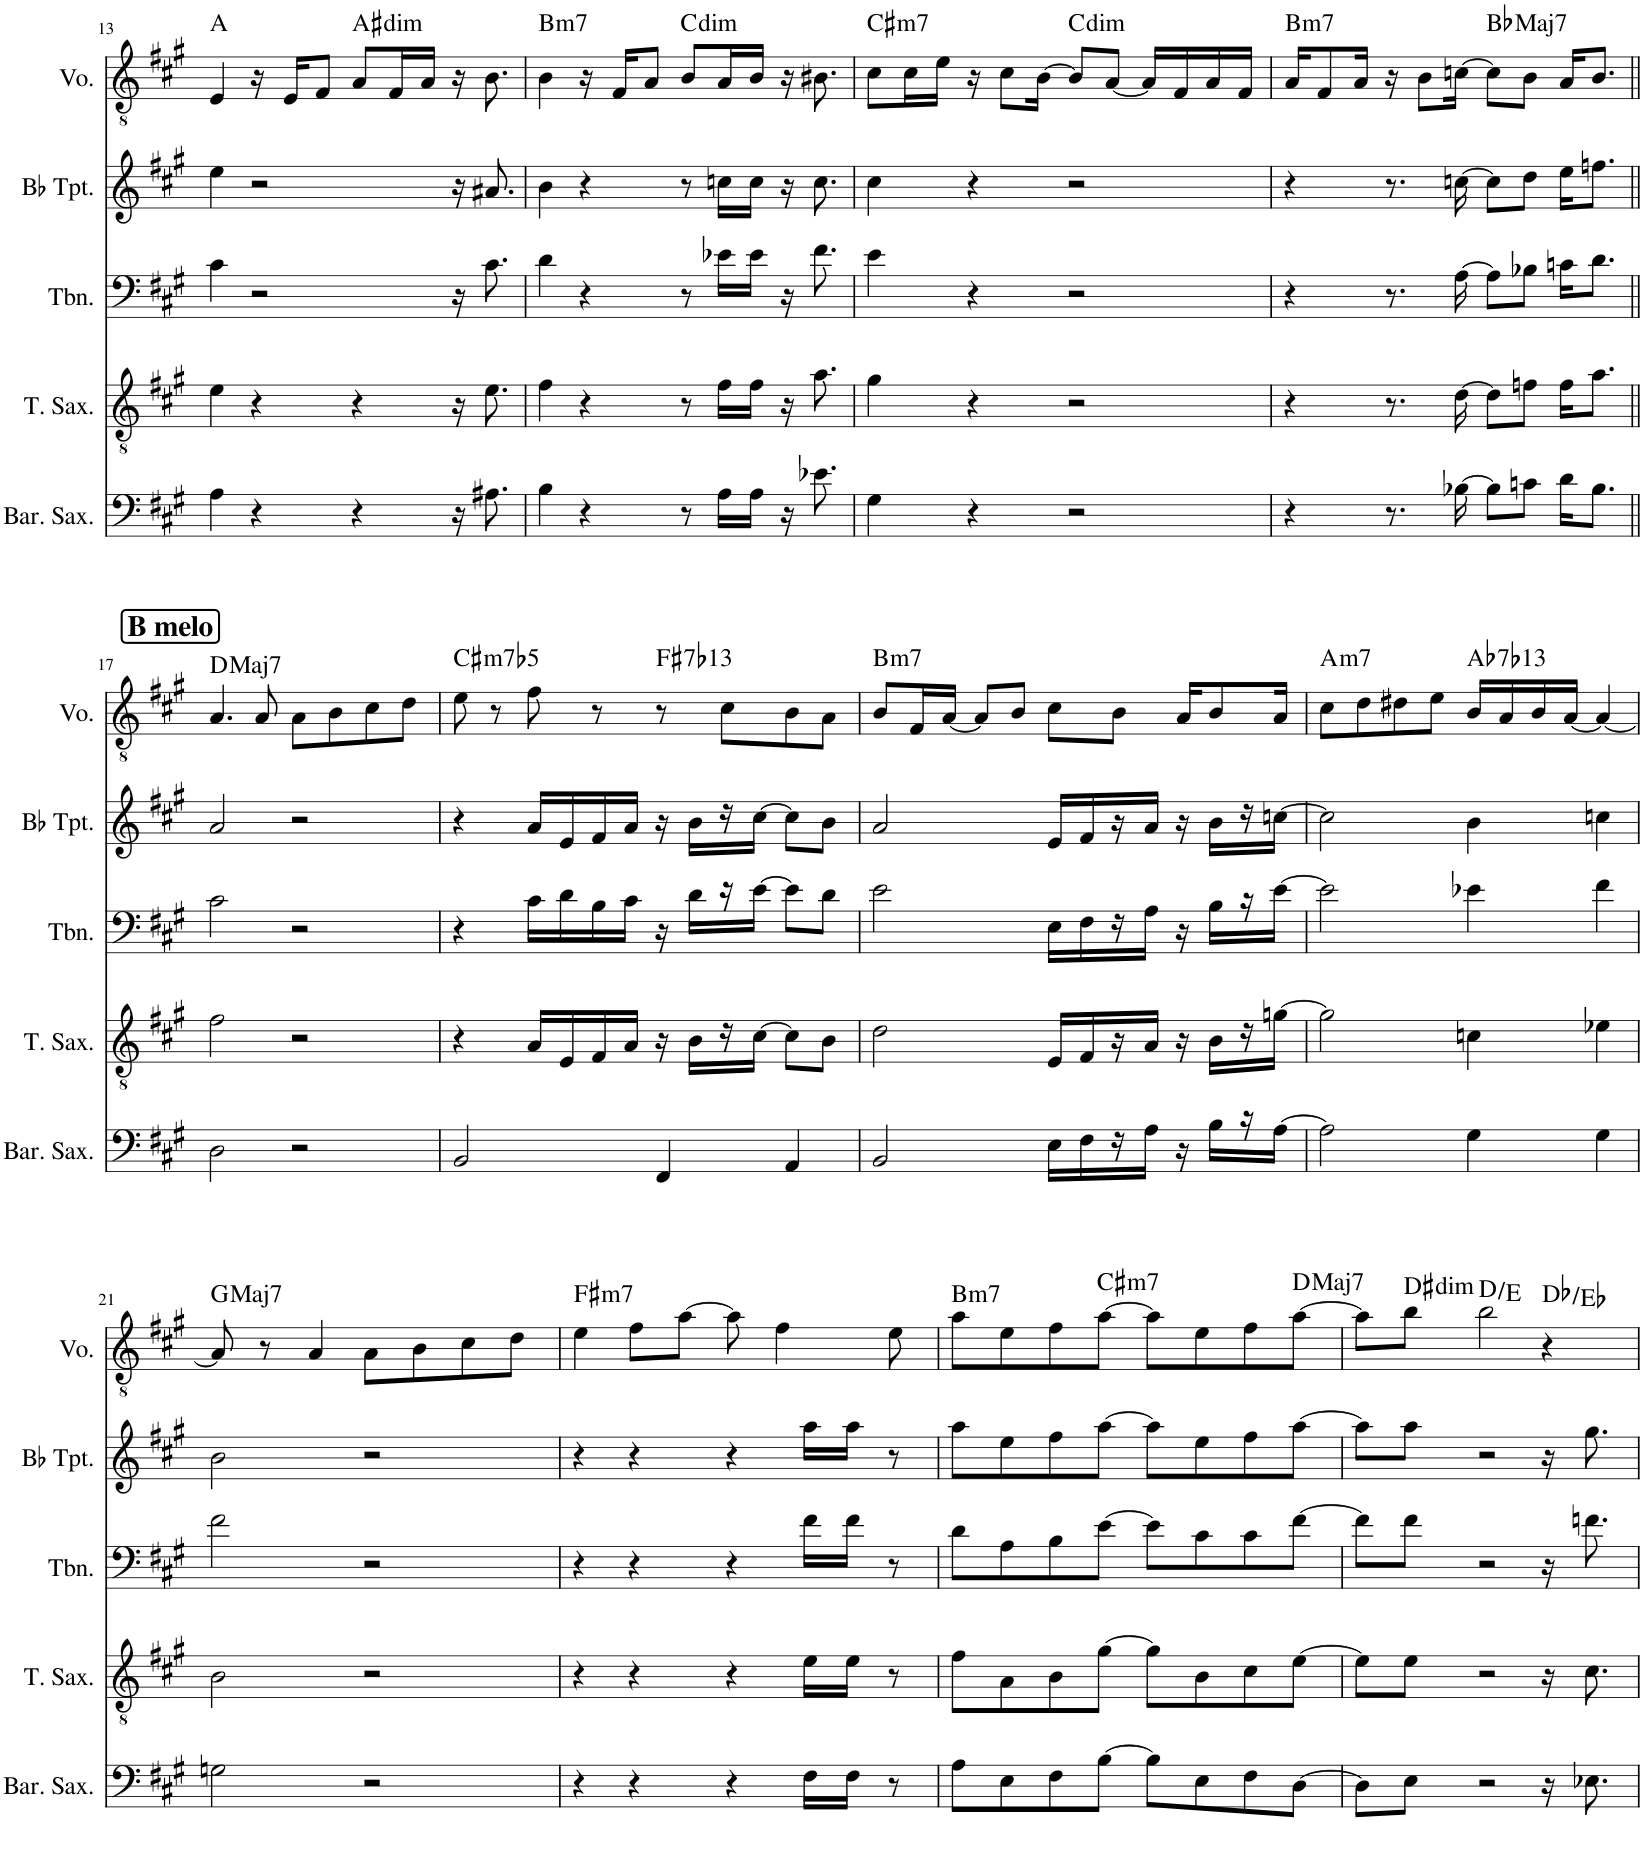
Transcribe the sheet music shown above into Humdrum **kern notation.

**kern	**kern	**kern	**kern	**kern	**harte
*part5	*part4	*part3	*part2	*part1	*part1
*staff5	*staff4	*staff3	*staff2	*staff1	*
*I"バリトンサックス	*I"テナーサックス	*I"トロンボーン	*I"Bb トランペット	*I"Voice	*
*	*	*	*	*I'Vo.	*
!!LO:PB:g=z
*clefF4	*clefGv2	*clefF4	*clefG2	*clefGv2	*
*ITrd12c21	*ITrd8c14	*	*ITrd1c2	*	*
*k[f#c#g#]	*k[f#c#g#]	*k[f#c#g#]	*k[f#c#g#]	*k[f#c#g#]	*
*M4/4	*M4/4	*M4/4	*M4/4	*M4/4	*
=13	=13	=13	=13	=13	=13
4A\	4e\	4c#\	4ee\	4E/	A:maj
4r	4r	2r	2r	16r	.
.	.	.	.	16E/KL	.
.	.	.	.	8F#/J	.
!	!	!	!	!	!LO:H:kt=dim
4r	4r	.	.	8A/L	A#:dim
.	.	.	.	16F#/L	.
.	.	.	.	16A/JJ	.
16r	16r	16r	16r	16r	.
8.A#X\	8.e\	8.c#\	8.a#X/	8.B\	.
=14	=14	=14	=14	=14	=14
!	!	!	!	!	!LO:H:kt=m7
4B\	4f#\	4d\	4b\	4B\	B:min7
4r	4r	4r	4r	16r	.
.	.	.	.	16F#/KL	.
.	.	.	.	8A/J	.
!	!	!	!	!	!LO:H:kt=dim
8r	8r	8r	8r	8B/L	C:dim
16A\LL	16f#\LL	16e-X\LL	16ccn\LL	16A/L	.
16A\JJ	16f#\JJ	16e-\JJ	16cc\JJ	16B/JJ	.
16r	16r	16r	16r	16r	.
8.e-X\	8.a\	8.f#\	8.cc\	8.B#X\	.
=15	=15	=15	=15	=15	=15
!	!	!	!	!	!LO:H:kt=m7
4G#\	4g#\	4e\	4cc#\	8c#\L	C#:min7
.	.	.	.	16c#\L	.
.	.	.	.	16e\JJ	.
4r	4r	4r	4r	16r	.
.	.	.	.	8c#\L	.
.	.	.	.	[16B\Jk	.
!	!	!	!	!	!LO:H:kt=dim
2r	2r	2r	2r	8B/L]	C:dim
.	.	.	.	[8A/J	.
.	.	.	.	16A/LL]	.
.	.	.	.	16F#/	.
.	.	.	.	16A/	.
.	.	.	.	16F#/JJ	.
=16	=16	=16	=16	=16	=16
!	!	!	!	!	!LO:H:kt=m7
4r	4r	4r	4r	16A/KL	B:min7
.	.	.	.	8F#/	.
.	.	.	.	16A/Jk	.
8.r	8.r	8.r	8.r	16r	.
.	.	.	.	8B\L	.
[16B-X\	[16d\	[16A\	[16ccn\	[16cn\Jk	.
!	!	!	!	!	!LO:H:kt=Maj7
8B-\L]	8d\L]	8A\L]	8cc\L]	8c\L]	Bb:maj7
8cn\J	8fn\J	8B-X\J	8dd\J	8B\J	.
16d\KL	16f\KL	16cn\KL	16ee\KL	16A/KL	.
8.B-\J	8.a\J	8.d\J	8.ffn\J	8.B/J	.
!!LO:LB:g=z
!!LO:REH:place=s1:a:B:cj:fs=14:t=B melo
=17||	=17||	=17||	=17||	=17||	=17||
!	!	!	!	!	!LO:H:kt=Maj7
2D\	2f#\	2c#\	2a/	4.A/	D:maj7
.	.	.	.	8A/	.
2r	2r	2r	2r	8A\L	.
.	.	.	.	8B\	.
.	.	.	.	8c#\	.
.	.	.	.	8d\J	.
=18	=18	=18	=18	=18	=18
!	!	!	!	!	!LO:H:kt=m7b5
2BB/	4r	4r	4r	8e\	C#:hdim7
.	.	.	.	8r	.
.	16A/LL	16c#\LL	16a/LL	8f#\	.
.	16E/	16d\	16e/	.	.
.	16F#/	16B\	16f#/	8r	.
.	16A/JJ	16c#\JJ	16a/JJ	.	.
!	!	!	!	!	!LO:H:kt=7
4FF#/	16r	16r	16r	8r	F#:7(b13)
.	16B\LL	16d\LL	16b\LL	.	.
.	16r	16r	16r	8c#\L	.
.	[16c#\JJ	[16e\JJ	[16cc#\JJ	.	.
4AA/	8c#\L]	8e\L]	8cc#\L]	8B\	.
.	8B\J	8d\J	8b\J	8A\J	.
=19	=19	=19	=19	=19	=19
!	!	!	!	!	!LO:H:kt=m7
2BB/	2d\	2e\	2a/	8B/L	B:min7
.	.	.	.	16F#/L	.
.	.	.	.	[16A/JJ	.
.	.	.	.	8A/L]	.
.	.	.	.	8B/J	.
16E\LL	16E/LL	16E\LL	16e/LL	8c#\L	.
16F#\	16F#/	16F#\	16f#/	.	.
16r	16r	16r	16r	8B\J	.
16A\JJ	16A/JJ	16A\JJ	16a/JJ	.	.
16r	16r	16r	16r	16A/KL	.
16B\LL	16B\LL	16B\LL	16b\LL	8B/	.
16r	16r	16r	16r	.	.
[16A\JJ	[16gn\JJ	[16e\JJ	[16ccn\JJ	16A/Jk	.
=20	=20	=20	=20	=20	=20
!	!	!	!	!	!LO:H:kt=m7
2A\]	2g\]	2e\]	2cc\]	8c#\L	A:min7
.	.	.	.	8d\	.
.	.	.	.	8d#X\	.
.	.	.	.	8e\J	.
!	!	!	!	!	!LO:H:kt=7
4G#\	4cn\	4e-X\	4b\	16B/LL	Ab:7(b13)
.	.	.	.	16A/	.
.	.	.	.	16B/	.
.	.	.	.	[16A/JJ	.
4G#\	4e-X\	4f#\	4ccn\	4A/_	.
!!LO:LB:g=z
=21	=21	=21	=21	=21	=21
!	!	!	!	!	!LO:H:kt=Maj7
2Gn\	2B\	2f#\	2b\	8A/]	G:maj7
.	.	.	.	8r	.
.	.	.	.	4A/	.
2r	2r	2r	2r	8A\L	.
.	.	.	.	8B\	.
.	.	.	.	8c#\	.
.	.	.	.	8d\J	.
=22	=22	=22	=22	=22	=22
!	!	!	!	!	!LO:H:kt=m7
4r	4r	4r	4r	4e\	F#:min7
4r	4r	4r	4r	8f#\L	.
.	.	.	.	[8a\J	.
4r	4r	4r	4r	8a\]	.
.	.	.	.	4f#\	.
16F#\LL	16e\LL	16f#\LL	16aa\LL	.	.
16F#\JJ	16e\JJ	16f#\JJ	16aa\JJ	.	.
8r	8r	8r	8r	8e\	.
=23	=23	=23	=23	=23	=23
!	!	!	!	!	!LO:H:kt=m7
8A\L	8f#\L	8d\L	8aa\L	8a\L	B:min7
8E\	8A\	8A\	8ee\	8e\	.
8F#\	8B\	8B\	8ff#\	8f#\	.
!	!	!	!	!	!LO:H:kt=m7
[8B\J	[8g#\J	[8e\J	[8aa\J	[8a\J	C#:min7
8B\L]	8g#\L]	8e\L]	8aa\L]	8a\L]	.
8E\	8B\	8c#\	8ee\	8e\	.
8F#\	8c#\	8c#\	8ff#\	8f#\	.
!	!	!	!	!	!LO:H:kt=Maj7
[8D\J	[8e\J	[8f#\J	[8aa\J	[8a\J	D:maj7
=24	=24	=24	=24	=24	=24
8D\L]	8e\L]	8f#\L]	8aa\L]	8a\L]	.
!	!	!	!	!	!LO:H:kt=dim
8E\J	8e\J	8f#\J	8aa\J	8b\J	D#:dim
2r	2r	2r	2r	2b\	D:maj/2
16r	16r	16r	16r	4r	Db:maj/2
8.E-X\	8.c#\	8.fn\	8.gg#\	.	.
=	=	=	=	=	=
*-	*-	*-	*-	*-	*-
